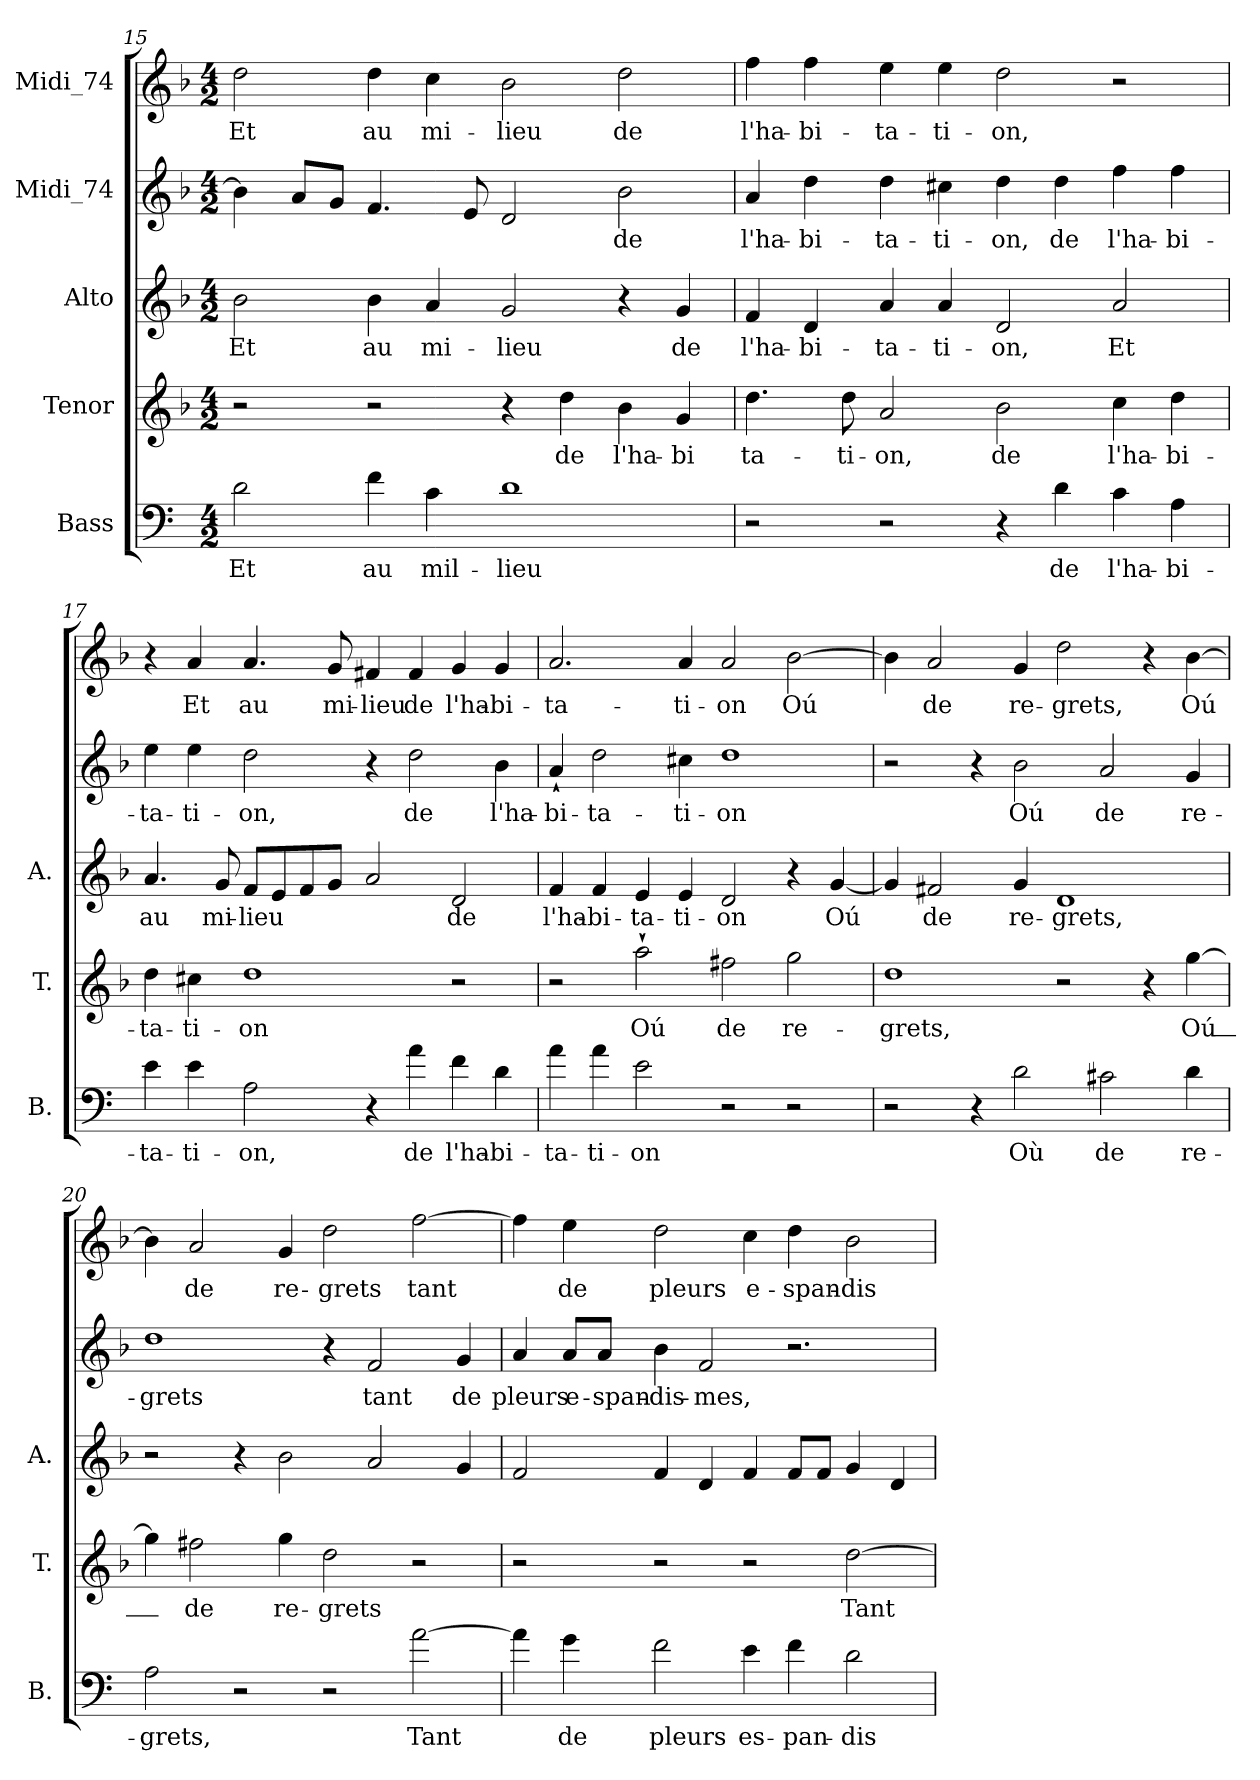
**kern	**text	**kern	**text	**kern	**text	**kern	**text	**kern	**text
*part5	*part5	*part4	*part4	*part3	*part3	*part2	*part2	*part1	*part1
*staff5	*staff5	*staff4	*staff4	*staff3	*staff3	*staff2	*staff2	*staff1	*staff1
*I"Bass	*	*I"Tenor	*	*I"Alto	*	*I"Midi_74	*	*I"Midi_74	*
*I'B.	*	*I'T.	*	*I'A.	*	*	*	*	*
*clefF4	*	*clefG2	*	*clefG2	*	*clefG2	*	*clefG2	*
*ITrd4c7	*	*ITrd7c12	*	*	*	*	*	*	*
*k[b-]	*	*k[b-]	*	*k[b-]	*	*k[b-]	*	*k[b-]	*
*F:	*	*F:	*	*F:	*	*F:	*	*F:	*
*M4/2	*	*M4/2	*	*M4/2	*	*M4/2	*	*M4/2	*
=15	=15	=15	=15	=15	=15	=15	=15	=15	=15
!	!LO:LY:b	!	!	!	!LO:LY:b	!	!	!	!LO:LY:b
2G\	Et	2r	.	2b-\	Et	4b-\]	.	2dd\	Et
.	.	.	.	.	.	8a/L	.	.	.
.	.	.	.	.	.	8g/J	.	.	.
!	!LO:LY:b	!	!	!	!LO:LY:b	!	!	!	!LO:LY:b
4B-\	au	2r	.	4b-\	au	4.f/	.	4dd\	au
!	!LO:LY:b	!	!	!	!LO:LY:b	!	!	!	!LO:LY:b
4F\	mil-	.	.	4a/	mi-	.	.	4cc\	mi-
.	.	.	.	.	.	8e/	.	.	.
!	!LO:LY:b	!	!	!	!LO:LY:b	!	!	!	!LO:LY:b
1G/	-lieu	4r	.	2g/	-lieu	2d/	.	2b-\	lieu
!	!	!	!LO:LY:b	!	!	!	!	!	!
.	.	4d\	de	.	.	.	.	.	.
!	!	!	!LO:LY:b	!	!	!	!LO:LY:b	!	!LO:LY:b
.	.	4B-\	l'ha-	4r	.	2b-\	de	2dd\	de
!	!	!	!LO:LY:b	!	!LO:LY:b	!	!	!	!
.	.	4G/	bi	4g/	de	.	.	.	.
=16	=16	=16	=16	=16	=16	=16	=16	=16	=16
!	!	!	!LO:LY:b	!	!LO:LY:b	!	!LO:LY:b	!	!LO:LY:b
2r	.	4.d\	ta-	4f/	l'ha-	4a/	l'ha-	4ff\	l'ha-
!	!	!	!	!	!LO:LY:b	!	!LO:LY:b	!	!LO:LY:b
.	.	.	.	4d/	-bi-	4dd\	bi-	4ff\	bi-
!	!	!	!LO:LY:b	!	!	!	!	!	!
.	.	8d	-ti-	.	.	.	.	.	.
!	!	!	!LO:LY:b	!	!LO:LY:b	!	!LO:LY:b	!	!LO:LY:b
2r	.	2A/	-on,	4a/	-ta-	4dd\	ta-	4ee\	ta-
!	!	!	!	!	!LO:LY:b	!	!LO:LY:b	!	!LO:LY:b
.	.	.	.	4a/	-ti-	4cc#X\	ti-	4ee\	ti-
!	!	!	!LO:LY:b	!	!LO:LY:b	!	!LO:LY:b	!	!LO:LY:b
4r	.	2B-\	de	2d/	-on,	4dd\	on,	2dd\	on,
!	!LO:LY:b	!	!	!	!	!	!LO:LY:b	!	!
4G\	de	.	.	.	.	4dd\	de	.	.
!	!LO:LY:b	!	!LO:LY:b	!	!LO:LY:b	!	!LO:LY:b	!	!
4F\	l'ha-	4c\	l'ha-	2a/	Et	4ff\	l'ha-	2r	.
!	!LO:LY:b	!	!LO:LY:b	!	!	!	!LO:LY:b	!	!
4D\	bi-	4d\	bi-	.	.	4ff\	bi-	.	.
!!LO:LB:g=z
=17	=17	=17	=17	=17	=17	=17	=17	=17	=17
!	!LO:LY:b	!	!LO:LY:b	!	!LO:LY:b	!	!LO:LY:b	!	!
4A\	ta-	4d\	ta-	4.a/	au	4ee\	ta-	4r	.
!	!LO:LY:b	!	!LO:LY:b	!	!	!	!LO:LY:b	!	!LO:LY:b
4A\	ti-	4c#X\	ti-	.	.	4ee\	ti-	4a/	Et
!	!	!	!	!	!LO:LY:b	!	!	!	!
.	.	.	.	8g/	mi-	.	.	.	.
!	!LO:LY:b	!	!LO:LY:b	!	!LO:LY:b	!	!LO:LY:b	!	!LO:LY:b
2D\	on,	1d/	on	8f/L	lieu	2dd\	on,	4.a/	au
.	.	.	.	8e/	.	.	.	.	.
.	.	.	.	8f/	.	.	.	.	.
!	!	!	!	!	!	!	!	!	!LO:LY:b
.	.	.	.	8g/J	.	.	.	8g/	mi-
!	!	!	!	!	!	!	!	!	!LO:LY:b
4r	.	.	.	2a/	.	4r	.	4f#X/	lieu
!	!LO:LY:b	!	!	!	!	!	!LO:LY:b	!	!LO:LY:b
4d\	de	.	.	.	.	2dd\	de	4f#/	de
!	!LO:LY:b	!	!	!	!LO:LY:b	!	!	!	!LO:LY:b
4B-\	l'ha-	2r	.	2d/	de	.	.	4g/	l'ha-
!	!LO:LY:b	!	!	!	!	!	!LO:LY:b	!	!LO:LY:b
4G\	-bi-	.	.	.	.	4b-\	l'ha-	4g/	bi-
=18	=18	=18	=18	=18	=18	=18	=18	=18	=18
!	!LO:LY:b	!	!	!	!LO:LY:b	!	!LO:LY:b	!	!LO:LY:b
4d\	-ta-	2r	.	4f/	l'ha-	4a`/	bi-	2.a/	-ta-
!	!LO:LY:b	!	!	!	!LO:LY:b	!	!LO:LY:b	!	!
4d\	-ti-	.	.	4f/	-bi-	2dd\	ta-	.	.
!	!LO:LY:b	!	!LO:LY:b	!	!LO:LY:b	!	!	!	!
2A\	-on	2a`\	Oú	4e/	-ta-	.	.	.	.
!	!	!	!	!	!LO:LY:b	!	!LO:LY:b	!	!LO:LY:b
.	.	.	.	4e/	-ti-	4cc#X\	-ti-	4a/	-ti-
!	!	!	!LO:LY:b	!	!LO:LY:b	!	!LO:LY:b	!	!LO:LY:b
2r	.	2f#X\	de	2d/	-on	1dd/	-on	2a/	on
!	!	!	!LO:LY:b	!	!	!	!	!	!LO:LY:b
2r	.	2g\	re-	4r	.	.	.	[2b-\	Oú
!	!	!	!	!	!LO:LY:b	!	!	!	!
.	.	.	.	[4g/	Oú	.	.	.	.
=19	=19	=19	=19	=19	=19	=19	=19	=19	=19
!	!	!	!LO:LY:b	!	!	!	!	!	!
2r	.	1d/	-grets,	4g/]	.	2r	.	4b-\]	.
!	!	!	!	!	!LO:LY:b	!	!	!	!LO:LY:b
.	.	.	.	2f#X/	de	.	.	2a/	de
4r	.	.	.	.	.	4r	.	.	.
!	!LO:LY:b	!	!	!	!LO:LY:b	!	!LO:LY:b	!	!LO:LY:b
2G\	Où	.	.	4g/	re-	2b-\	Oú	4g/	re-
!	!	!	!	!	!LO:LY:b	!	!	!	!LO:LY:b
.	.	2r	.	1d/	grets,	.	.	2dd\	grets,
!	!LO:LY:b	!	!	!	!	!	!LO:LY:b	!	!
2F#X\	de	.	.	.	.	2a/	de	.	.
.	.	4r	.	.	.	.	.	4r	.
!	!LO:LY:b	!	!LO:LY:b	!	!	!	!LO:LY:b	!	!LO:LY:b
4G\	re-	[4g\	Oú_	.	.	4g/	re-	[4b-\	Oú
!!LO:LB:g=z
=20	=20	=20	=20	=20	=20	=20	=20	=20	=20
!	!LO:LY:b	!	!	!	!	!	!LO:LY:b	!	!
2D\	-grets,	4g\]	.	2r	.	1dd/	-grets	4b-\]	.
!	!	!	!LO:LY:b	!	!	!	!	!	!LO:LY:b
.	.	2f#X\	de	.	.	.	.	2a/	de
2r	.	.	.	4r	.	.	.	.	.
!	!	!	!LO:LY:b	!	!	!	!	!	!LO:LY:b
.	.	4g\	re-	2b-\	.	.	.	4g/	re-
!	!	!	!LO:LY:b	!	!	!	!	!	!LO:LY:b
2r	.	2d\	grets	.	.	4r	.	2dd\	grets
!	!	!	!	!	!	!	!LO:LY:b	!	!
.	.	.	.	2a/	.	2f/	tant	.	.
!	!LO:LY:b	!	!	!	!	!	!	!	!LO:LY:b
[2d\	Tant	2r	.	.	.	.	.	[2ff\	tant
!	!	!	!	!	!	!	!LO:LY:b	!	!
.	.	.	.	4g/	.	4g/	de	.	.
=21	=21	=21	=21	=21	=21	=21	=21	=21	=21
!	!	!	!	!	!	!	!LO:LY:b	!	!
4d\]	.	2r	.	2f/	.	4a/	pleurs	4ff\]	.
!	!LO:LY:b	!	!	!	!	!	!LO:LY:b	!	!LO:LY:b
4c\	de	.	.	.	.	8a/L	e-	4ee\	de
!	!	!	!	!	!	!	!LO:LY:b	!	!
.	.	.	.	.	.	8a/J	span-	.	.
!	!LO:LY:b	!	!	!	!	!	!LO:LY:b	!	!LO:LY:b
2B-\	pleurs	2r	.	4f/	.	4b-\	-dis-	2dd\	pleurs
!	!	!	!	!	!	!	!LO:LY:b	!	!
.	.	.	.	4d/	.	2f/	-mes,	.	.
!	!LO:LY:b	!	!	!	!	!	!	!	!LO:LY:b
4A\	es-	2r	.	4f/	.	.	.	4cc\	e-
!	!LO:LY:b	!	!	!	!	!	!	!	!LO:LY:b
4B-\	pan-	.	.	8f/L	.	2.r	.	4dd\	-span-
.	.	.	.	8f/J	.	.	.	.	.
!	!LO:LY:b	!	!LO:LY:b	!	!	!	!	!	!LO:LY:b
2G\	dis-	[2d\	Tant	4g/	.	.	.	2b-\	-dis-
.	.	.	.	4d/	.	.	.	.	.
=	=	=	=	=	=	=	=	=	=
*-	*-	*-	*-	*-	*-	*-	*-	*-	*-
